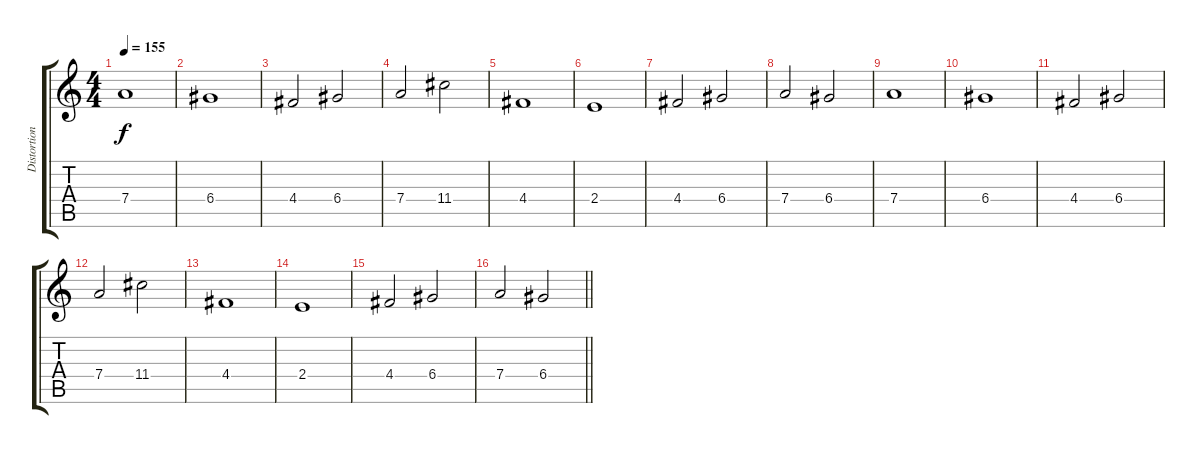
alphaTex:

\track ("Distortion Guitar" "Distortion") {instrument distortionguitar}
\staff {score tabs}
\tuning (E4 B3 G3 D3 A2 E2) {hide}
\ts (4 4)
\tempo 155
\clef g2
\ks c
7.4.1{dy f} |
6.4.1 |
4.4.2 6.4.2 |
7.4.2 11.4.2 |
4.4.1 |
2.4.1 |
4.4.2 6.4.2 |
7.4.2 6.4.2 |
7.4.1 |
6.4.1 |
4.4.2 6.4.2 |
7.4.2 11.4.2 |
4.4.1 |
2.4.1 |
4.4.2 6.4.2 |
\barLineRight lightlight
7.4.2 6.4.2
